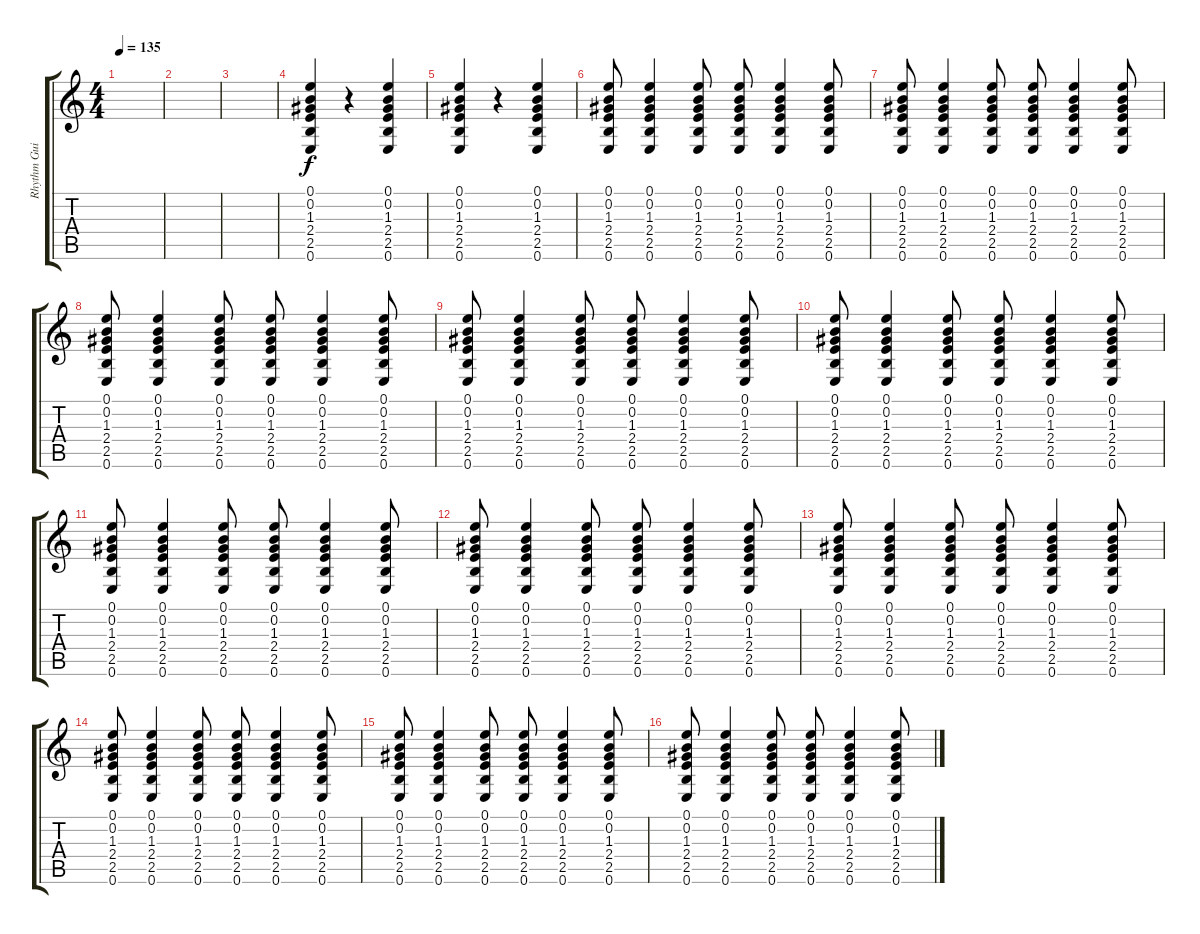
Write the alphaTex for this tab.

\track ("Rhythm Guitar" "Rhythm Gui") {instrument acousticguitarnylon}
\staff {score tabs}
\tuning (E4 B3 G3 D3 A2 E2) {hide}
\ts (4 4)
\tempo 135
\clef g2
\ks c
|
|
|
(0.1 0.2 1.3 2.4 2.5 0.6).4 r.4 (0.1 0.2 1.3 2.4 2.5 0.6).4 |
(0.1 0.2 1.3 2.4 2.5 0.6).4 r.4 (0.1 0.2 1.3 2.4 2.5 0.6).4 |
(0.1 0.2 1.3 2.4 2.5 0.6).8 (0.1 0.2 1.3 2.4 2.5 0.6).4 (0.1 0.2 1.3 2.4 2.5 0.6).8 (0.1 0.2 1.3 2.4 2.5 0.6).8 (0.1 0.2 1.3 2.4 2.5 0.6).4 (0.1 0.2 1.3 2.4 2.5 0.6).8 |
(0.1 0.2 1.3 2.4 2.5 0.6).8 (0.1 0.2 1.3 2.4 2.5 0.6).4 (0.1 0.2 1.3 2.4 2.5 0.6).8 (0.1 0.2 1.3 2.4 2.5 0.6).8 (0.1 0.2 1.3 2.4 2.5 0.6).4 (0.1 0.2 1.3 2.4 2.5 0.6).8 |
(0.1 0.2 1.3 2.4 2.5 0.6).8 (0.1 0.2 1.3 2.4 2.5 0.6).4 (0.1 0.2 1.3 2.4 2.5 0.6).8 (0.1 0.2 1.3 2.4 2.5 0.6).8 (0.1 0.2 1.3 2.4 2.5 0.6).4 (0.1 0.2 1.3 2.4 2.5 0.6).8 |
(0.1 0.2 1.3 2.4 2.5 0.6).8 (0.1 0.2 1.3 2.4 2.5 0.6).4 (0.1 0.2 1.3 2.4 2.5 0.6).8 (0.1 0.2 1.3 2.4 2.5 0.6).8 (0.1 0.2 1.3 2.4 2.5 0.6).4 (0.1 0.2 1.3 2.4 2.5 0.6).8 |
(0.1 0.2 1.3 2.4 2.5 0.6).8 (0.1 0.2 1.3 2.4 2.5 0.6).4 (0.1 0.2 1.3 2.4 2.5 0.6).8 (0.1 0.2 1.3 2.4 2.5 0.6).8 (0.1 0.2 1.3 2.4 2.5 0.6).4 (0.1 0.2 1.3 2.4 2.5 0.6).8 |
(0.1 0.2 1.3 2.4 2.5 0.6).8 (0.1 0.2 1.3 2.4 2.5 0.6).4 (0.1 0.2 1.3 2.4 2.5 0.6).8 (0.1 0.2 1.3 2.4 2.5 0.6).8 (0.1 0.2 1.3 2.4 2.5 0.6).4 (0.1 0.2 1.3 2.4 2.5 0.6).8 |
(0.1 0.2 1.3 2.4 2.5 0.6).8 (0.1 0.2 1.3 2.4 2.5 0.6).4 (0.1 0.2 1.3 2.4 2.5 0.6).8 (0.1 0.2 1.3 2.4 2.5 0.6).8 (0.1 0.2 1.3 2.4 2.5 0.6).4 (0.1 0.2 1.3 2.4 2.5 0.6).8 |
(0.1 0.2 1.3 2.4 2.5 0.6).8 (0.1 0.2 1.3 2.4 2.5 0.6).4 (0.1 0.2 1.3 2.4 2.5 0.6).8 (0.1 0.2 1.3 2.4 2.5 0.6).8 (0.1 0.2 1.3 2.4 2.5 0.6).4 (0.1 0.2 1.3 2.4 2.5 0.6).8 |
(0.1 0.2 1.3 2.4 2.5 0.6).8 (0.1 0.2 1.3 2.4 2.5 0.6).4 (0.1 0.2 1.3 2.4 2.5 0.6).8 (0.1 0.2 1.3 2.4 2.5 0.6).8 (0.1 0.2 1.3 2.4 2.5 0.6).4 (0.1 0.2 1.3 2.4 2.5 0.6).8 |
(0.1 0.2 1.3 2.4 2.5 0.6).8 (0.1 0.2 1.3 2.4 2.5 0.6).4 (0.1 0.2 1.3 2.4 2.5 0.6).8 (0.1 0.2 1.3 2.4 2.5 0.6).8 (0.1 0.2 1.3 2.4 2.5 0.6).4 (0.1 0.2 1.3 2.4 2.5 0.6).8 |
(0.1 0.2 1.3 2.4 2.5 0.6).8 (0.1 0.2 1.3 2.4 2.5 0.6).4 (0.1 0.2 1.3 2.4 2.5 0.6).8 (0.1 0.2 1.3 2.4 2.5 0.6).8 (0.1 0.2 1.3 2.4 2.5 0.6).4 (0.1 0.2 1.3 2.4 2.5 0.6).8
